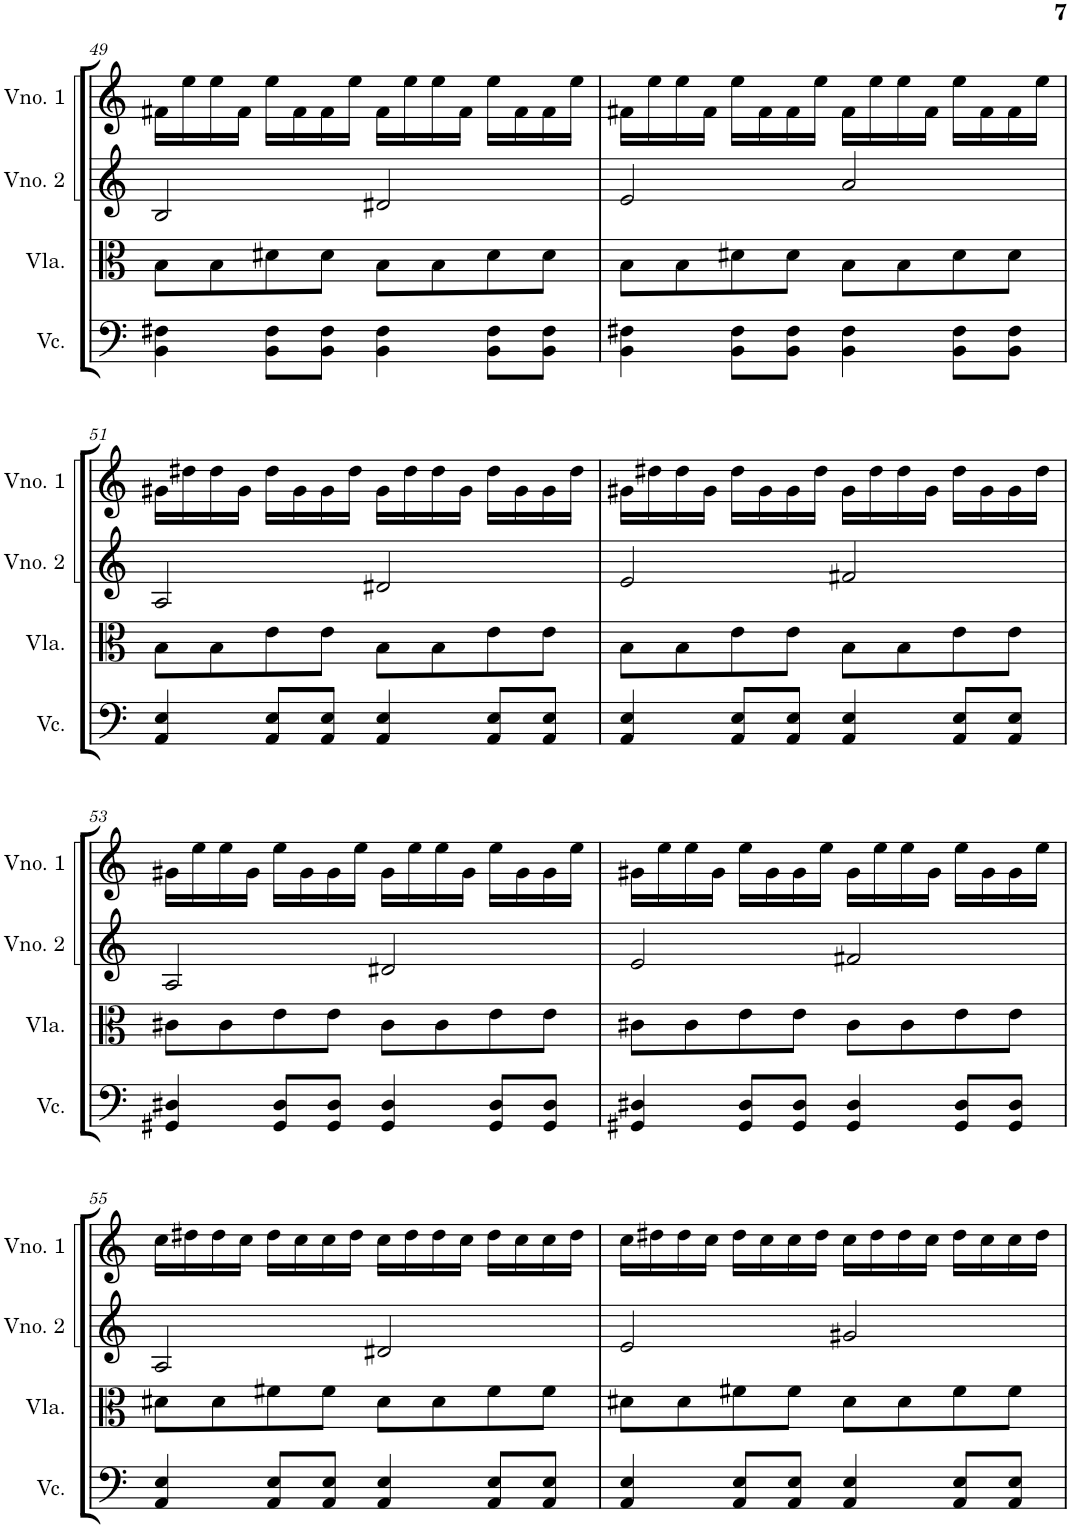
**kern	**kern	**kern	**kern
*part4	*part3	*part2	*part1
*staff4	*staff3	*staff2	*staff1
*I"Violoncelo	*I"Viola	*I"Violino 2	*I"Violino 1
*I'Vc.	*I'Vla.	*I'Vno. 2	*I'Vno. 1
!!LO:PB:g=z
*clefF4	*clefC3	*clefG2	*clefG2
*k[]	*k[]	*k[]	*k[]
*M4/4	*M4/4	*M4/4	*M4/4
=49	=49	=49	=49
4BB\ 4F#X\	8B\L	2B/	16f#X\LL
.	.	.	16ee\
.	8B\	.	16ee\
.	.	.	16f#\JJ
8BB\ 8F#\L	8d#X\	.	16ee\LL
.	.	.	16f#\
8BB\ 8F#\J	8d#\J	.	16f#\
.	.	.	16ee\JJ
4BB\ 4F#\	8B\L	2d#X/	16f#\LL
.	.	.	16ee\
.	8B\	.	16ee\
.	.	.	16f#\JJ
8BB\ 8F#\L	8d#\	.	16ee\LL
.	.	.	16f#\
8BB\ 8F#\J	8d#\J	.	16f#\
.	.	.	16ee\JJ
=50	=50	=50	=50
4BB\ 4F#X\	8B\L	2e/	16f#X\LL
.	.	.	16ee\
.	8B\	.	16ee\
.	.	.	16f#\JJ
8BB\ 8F#\L	8d#X\	.	16ee\LL
.	.	.	16f#\
8BB\ 8F#\J	8d#\J	.	16f#\
.	.	.	16ee\JJ
4BB\ 4F#\	8B\L	2a/	16f#\LL
.	.	.	16ee\
.	8B\	.	16ee\
.	.	.	16f#\JJ
8BB\ 8F#\L	8d#\	.	16ee\LL
.	.	.	16f#\
8BB\ 8F#\J	8d#\J	.	16f#\
.	.	.	16ee\JJ
!!LO:LB:g=z
=51	=51	=51	=51
4AA/ 4E/	8B\L	2A/	16g#X\LL
.	.	.	16dd#X\
.	8B\	.	16dd#\
.	.	.	16g#\JJ
8AA/ 8E/L	8e\	.	16dd#\LL
.	.	.	16g#\
8AA/ 8E/J	8e\J	.	16g#\
.	.	.	16dd#\JJ
4AA/ 4E/	8B\L	2d#X/	16g#\LL
.	.	.	16dd#\
.	8B\	.	16dd#\
.	.	.	16g#\JJ
8AA/ 8E/L	8e\	.	16dd#\LL
.	.	.	16g#\
8AA/ 8E/J	8e\J	.	16g#\
.	.	.	16dd#\JJ
=52	=52	=52	=52
4AA/ 4E/	8B\L	2e/	16g#X\LL
.	.	.	16dd#X\
.	8B\	.	16dd#\
.	.	.	16g#\JJ
8AA/ 8E/L	8e\	.	16dd#\LL
.	.	.	16g#\
8AA/ 8E/J	8e\J	.	16g#\
.	.	.	16dd#\JJ
4AA/ 4E/	8B\L	2f#X/	16g#\LL
.	.	.	16dd#\
.	8B\	.	16dd#\
.	.	.	16g#\JJ
8AA/ 8E/L	8e\	.	16dd#\LL
.	.	.	16g#\
8AA/ 8E/J	8e\J	.	16g#\
.	.	.	16dd#\JJ
!!LO:LB:g=z
=53	=53	=53	=53
4GG#X/ 4D#X/	8c#X\L	2A/	16g#X\LL
.	.	.	16ee\
.	8c#\	.	16ee\
.	.	.	16g#\JJ
8GG#/ 8D#/L	8e\	.	16ee\LL
.	.	.	16g#\
8GG#/ 8D#/J	8e\J	.	16g#\
.	.	.	16ee\JJ
4GG#/ 4D#/	8c#\L	2d#X/	16g#\LL
.	.	.	16ee\
.	8c#\	.	16ee\
.	.	.	16g#\JJ
8GG#/ 8D#/L	8e\	.	16ee\LL
.	.	.	16g#\
8GG#/ 8D#/J	8e\J	.	16g#\
.	.	.	16ee\JJ
=54	=54	=54	=54
4GG#X/ 4D#X/	8c#X\L	2e/	16g#X\LL
.	.	.	16ee\
.	8c#\	.	16ee\
.	.	.	16g#\JJ
8GG#/ 8D#/L	8e\	.	16ee\LL
.	.	.	16g#\
8GG#/ 8D#/J	8e\J	.	16g#\
.	.	.	16ee\JJ
4GG#/ 4D#/	8c#\L	2f#X/	16g#\LL
.	.	.	16ee\
.	8c#\	.	16ee\
.	.	.	16g#\JJ
8GG#/ 8D#/L	8e\	.	16ee\LL
.	.	.	16g#\
8GG#/ 8D#/J	8e\J	.	16g#\
.	.	.	16ee\JJ
!!LO:LB:g=z
=55	=55	=55	=55
4AA/ 4E/	8d#X\L	2A/	16cc\LL
.	.	.	16dd#X\
.	8d#\	.	16dd#\
.	.	.	16cc\JJ
8AA/ 8E/L	8f#X\	.	16dd#\LL
.	.	.	16cc\
8AA/ 8E/J	8f#\J	.	16cc\
.	.	.	16dd#\JJ
4AA/ 4E/	8d#\L	2d#X/	16cc\LL
.	.	.	16dd#\
.	8d#\	.	16dd#\
.	.	.	16cc\JJ
8AA/ 8E/L	8f#\	.	16dd#\LL
.	.	.	16cc\
8AA/ 8E/J	8f#\J	.	16cc\
.	.	.	16dd#\JJ
=56	=56	=56	=56
4AA/ 4E/	8d#X\L	2e/	16cc\LL
.	.	.	16dd#X\
.	8d#\	.	16dd#\
.	.	.	16cc\JJ
8AA/ 8E/L	8f#X\	.	16dd#\LL
.	.	.	16cc\
8AA/ 8E/J	8f#\J	.	16cc\
.	.	.	16dd#\JJ
4AA/ 4E/	8d#\L	2g#X/	16cc\LL
.	.	.	16dd#\
.	8d#\	.	16dd#\
.	.	.	16cc\JJ
8AA/ 8E/L	8f#\	.	16dd#\LL
.	.	.	16cc\
8AA/ 8E/J	8f#\J	.	16cc\
.	.	.	16dd#\JJ
=	=	=	=
*-	*-	*-	*-
